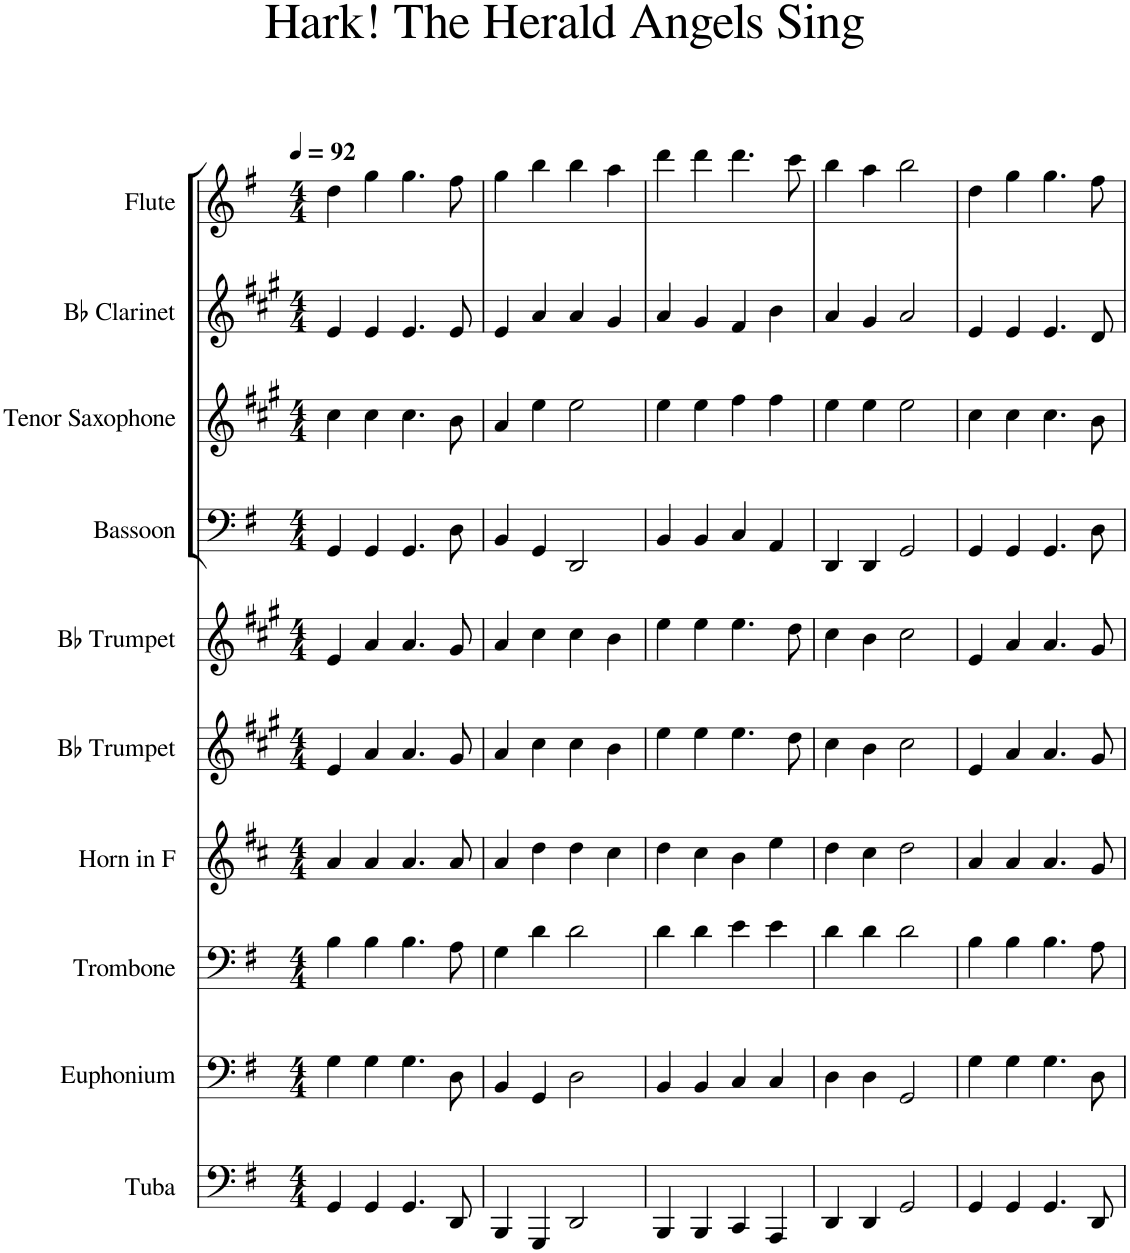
**kern	**kern	**kern	**kern	**kern	**kern	**kern	**kern	**kern	**kern
*part10	*part9	*part8	*part7	*part6	*part5	*part4	*part3	*part2	*part1
*staff10	*staff9	*staff8	*staff7	*staff6	*staff5	*staff4	*staff3	*staff2	*staff1
*I"Tuba	*I"Euphonium	*I"Trombone	*I"Horn in F	*I"Bb Trumpet	*I"Bb Trumpet	*I"Bassoon	*I"Tenor Saxophone	*I"Bb Clarinet	*I"Flute
*I'Tba.	*I'Euph.	*I'Tbn.	*	*I'Bb Tpt.	*I'Bb Tpt.	*I'Bsn.	*I'T. Sax.	*I'Bb Cl.	*I'Fl.
*clefF4	*clefF4	*clefF4	*clefG2	*clefG2	*clefG2	*clefF4	*clefG2	*clefG2	*clefG2
*	*	*	*Trd4c7	*Trd1c2	*Trd1c2	*	*Trd8c14	*Trd1c2	*
*k[f#]	*k[f#]	*k[f#]	*k[f#c#]	*k[f#c#g#]	*k[f#c#g#]	*k[f#]	*k[f#c#g#]	*k[f#c#g#]	*k[f#]
*M4/4	*M4/4	*M4/4	*M4/4	*M4/4	*M4/4	*M4/4	*M4/4	*M4/4	*M4/4
*MM92	*MM92	*MM92	*MM92	*MM92	*MM92	*MM92	*MM92	*MM92	*MM92
=1	=1	=1	=1	=1	=1	=1	=1	=1	=1
4GG/	4G\	4B\	4a/	4e/	4e/	4GG/	4cc#\	4e/	4dd\
4GG/	4G\	4B\	4a/	4a/	4a/	4GG/	4cc#\	4e/	4gg\
4.GG/	4.G\	4.B\	4.a/	4.a/	4.a/	4.GG/	4.cc#\	4.e/	4.gg\
8DD/	8D\	8A\	8a/	8g#/	8g#/	8D\	8b\	8e/	8ff#\
=2	=2	=2	=2	=2	=2	=2	=2	=2	=2
4BBB/	4BB/	4G\	4a/	4a/	4a/	4BB/	4a/	4e/	4gg\
4GGG/	4GG/	4d\	4dd\	4cc#\	4cc#\	4GG/	4ee\	4a/	4bb\
2DD/	2D\	2d\	4dd\	4cc#\	4cc#\	2DD/	2ee\	4a/	4bb\
.	.	.	4cc#\	4b\	4b\	.	.	4g#/	4aa\
=3	=3	=3	=3	=3	=3	=3	=3	=3	=3
4BBB/	4BB/	4d\	4dd\	4ee\	4ee\	4BB/	4ee\	4a/	4ddd\
4BBB/	4BB/	4d\	4cc#\	4ee\	4ee\	4BB/	4ee\	4g#/	4ddd\
4CC/	4C/	4e\	4b\	4.ee\	4.ee\	4C/	4ff#\	4f#/	4.ddd\
4AAA/	4C/	4e\	4ee\	.	.	4AA/	4ff#\	4b\	.
.	.	.	.	8dd\	8dd\	.	.	.	8ccc\
=4	=4	=4	=4	=4	=4	=4	=4	=4	=4
4DD/	4D\	4d\	4dd\	4cc#\	4cc#\	4DD/	4ee\	4a/	4bb\
4DD/	4D\	4d\	4cc#\	4b\	4b\	4DD/	4ee\	4g#/	4aa\
2GG/	2GG/	2d\	2dd\	2cc#\	2cc#\	2GG/	2ee\	2a/	2bb\
=5	=5	=5	=5	=5	=5	=5	=5	=5	=5
4GG/	4G\	4B\	4a/	4e/	4e/	4GG/	4cc#\	4e/	4dd\
4GG/	4G\	4B\	4a/	4a/	4a/	4GG/	4cc#\	4e/	4gg\
4.GG/	4.G\	4.B\	4.a/	4.a/	4.a/	4.GG/	4.cc#\	4.e/	4.gg\
8DD/	8D\	8A\	8g/	8g#/	8g#/	8D\	8b\	8d/	8ff#\
=	=	=	=	=	=	=	=	=	=
*-	*-	*-	*-	*-	*-	*-	*-	*-	*-
